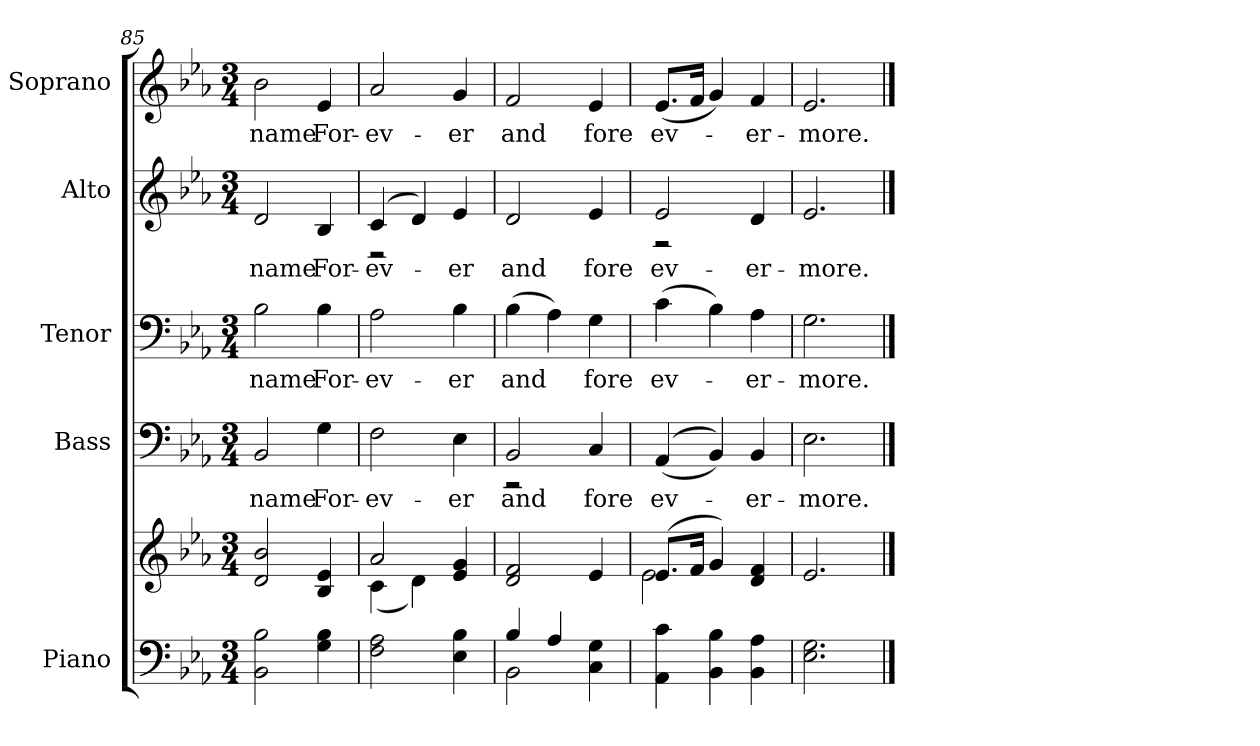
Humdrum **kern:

**kern	**kern	**kern	**text	**kern	**text	**kern	**text	**kern	**text
*part5	*part5	*part4	*part4	*part3	*part3	*part2	*part2	*part1	*part1
*staff6	*staff5	*staff4	*staff4	*staff3	*staff3	*staff2	*staff2	*staff1	*staff1
*I"Piano	*	*I"Bass	*	*I"Tenor	*	*I"Alto	*	*I"Soprano	*
*I'Pno.	*	*I'B.	*	*I'T.	*	*I'A.	*	*I'S.	*
!!LO:PB:g=z
*clefF4	*clefG2	*clefF4	*	*clefF4	*	*clefG2	*	*clefG2	*
*k[b-e-a-]	*k[b-e-a-]	*k[b-e-a-]	*	*k[b-e-a-]	*	*k[b-e-a-]	*	*k[b-e-a-]	*
*c:	*c:	*c:	*	*c:	*	*c:	*	*c:	*
*M3/4	*M3/4	*M3/4	*	*M3/4	*	*M3/4	*	*M3/4	*
=85	=85	=85	=85	=85	=85	=85	=85	=85	=85
!	!	!	!LO:LY:b:color=#000000	!	!	!	!	!	!
!	!	!	!	!	!LO:LY:b:color=#000000	!	!	!	!
!	!	!	!	!	!	!	!LO:LY:b:color=#000000	!	!
!	!	!	!	!	!	!	!	!	!LO:LY:b:color=#000000
2BB-i\ 2B-i	2di/ 2b-i	2BB-i/	name	2B-i\	name	2di/	name	2b-i\	name
!	!	!	!LO:LY:b:color=#000000	!	!	!	!	!	!
!	!	!	!	!	!LO:LY:b:color=#000000	!	!	!	!
!	!	!	!	!	!	!	!LO:LY:b:color=#000000	!	!
!	!	!	!	!	!	!	!	!	!LO:LY:b:color=#000000
4Gi\ 4B-i	4B-i/ 4e-i	4Gi\	For-	4B-i\	For-	4B-i/	For-	4e-i/	For-
=86	=86	=86	=86	=86	=86	=86	=86	=86	=86
*	*^	*	*	*	*	*	*	*	*
!	!	!	!	!LO:LY:b:color=#000000	!	!	!	!	!	!
!	!	!	!	!	!	!LO:LY:b:color=#000000	!	!	!	!
!	!	!	!	!	!	!	!	!LO:LY:b:color=#000000	!	!
*	*	*	*	*	*	*	*^	*	*	*
!	!	!	!	!	!	!	!	!	!	!	!LO:LY:b:color=#000000
2Fi\ 2A-i	2a-i/	(4ci\	2Fi\	-ev-	2A-i\	-ev-	(4ci/	2r	-ev-	2a-i/	-ev-
.	.	4di\)	.	.	.	.	4di/)	.	.	.	.
!	!	!	!	!LO:LY:b:color=#000000	!	!	!	!	!	!	!
!	!	!	!	!	!	!LO:LY:b:color=#000000	!	!	!	!	!
!	!	!	!	!	!	!	!	!	!LO:LY:b:color=#000000	!	!
!	!	!	!	!	!	!	!	!	!	!	!LO:LY:b:color=#000000
4E-i\ 4B-i	4e-i/ 4gi	4ryy	4E-i\	-er	4B-i\	-er	4e-i/	4ryy	-er	4gi/	-er
*	*v	*v	*	*	*	*	*v	*v	*	*	*
=87	=87	=87	=87	=87	=87	=87	=87	=87	=87
*^	*	*	*	*	*	*	*	*	*
*	*	*^	*	*	*	*	*^	*	*	*
!	!	!	!	!	!LO:LY:b:color=#000000	!	!	!	!	!	!	!
*	*	*v	*v	*^	*	*	*	*v	*v	*	*	*
*	*	*^	*	*	*	*	*	*^	*	*	*
!	!	!	!	!	!	!	!	!LO:LY:b:color=#000000	!	!	!	!	!
*	*	*v	*v	*	*	*	*	*	*v	*v	*	*	*
*	*	*^	*	*	*	*	*	*^	*	*	*
!	!	!	!	!	!	!	!	!	!	!	!LO:LY:b:color=#000000	!	!
*	*	*v	*v	*	*	*	*	*	*v	*v	*	*	*
*	*	*^	*	*	*	*	*	*^	*	*	*
!	!	!	!	!	!	!	!	!	!	!	!	!	!LO:LY:b:color=#000000
*	*	*v	*v	*	*	*	*	*	*v	*v	*	*	*
4B-i/	2BB-i\	2di/ 2fi	2BB-i/	2r	and	(4B-i\	and	2di/	and	2fi/	and
4A-i/	.	.	.	.	.	4A-i\)	.	.	.	.	.
!	!	!	!	!	!LO:LY:b:color=#000000	!	!	!	!	!	!
!	!	!	!	!	!	!	!LO:LY:b:color=#000000	!	!	!	!
!	!	!	!	!	!	!	!	!	!LO:LY:b:color=#000000	!	!
!	!	!	!	!	!	!	!	!	!	!	!LO:LY:b:color=#000000
4Ci\ 4Gi	4ryy	4e-i/	4Ci/	4ryy	fore	4Gi\	fore	4e-i/	fore	4e-i/	fore
*v	*v	*	*v	*v	*	*	*	*	*	*	*
!!LO:PB:g=z
=88	=88	=88	=88	=88	=88	=88	=88	=88	=88
*	*^	*	*	*	*	*	*	*	*
*^	*	*	*^	*	*	*	*	*	*	*
!	!	!	!	!	!	!LO:LY:b:color=#000000	!	!	!	!	!	!
*v	*v	*	*	*v	*v	*	*	*	*	*	*	*
*^	*	*	*^	*	*	*	*	*	*	*
!	!	!	!	!	!	!	!	!LO:LY:b:color=#000000	!	!	!	!
*v	*v	*	*	*v	*v	*	*	*	*	*	*	*
*^	*	*	*^	*	*	*	*	*	*	*
!	!	!	!	!	!	!	!	!	!	!LO:LY:b:color=#000000	!	!
*v	*v	*	*	*v	*v	*	*	*	*^	*	*	*
*^	*	*	*^	*	*	*	*	*	*	*	*
!	!	!	!	!	!	!	!	!	!	!	!	!	!LO:LY:b:color=#000000
*v	*v	*	*	*v	*v	*	*	*	*	*	*	*	*
4AA-i\ 4ci	(8.e-i/L	2e-i\	((4AA-i/	ev-	(4ci\	ev-	2e-i/	2r	ev-	(8.e-i/L	ev-
.	16fi/Jk	.	.	.	.	.	.	.	.	16fi/Jk	.
4BB-i\ 4B-i	4gi/)	.	4BB-i/))	.	4B-i\)	.	.	.	.	4gi/)	.
!	!	!	!	!LO:LY:b:color=#000000	!	!	!	!	!	!	!
!	!	!	!	!	!	!LO:LY:b:color=#000000	!	!	!	!	!
!	!	!	!	!	!	!	!	!	!LO:LY:b:color=#000000	!	!
!	!	!	!	!	!	!	!	!	!	!	!LO:LY:b:color=#000000
4BB-i\ 4A-i	4di/ 4fi	4ryy	4BB-i/	-er-	4A-i\	-er-	4di/	4ryy	-er-	4fi/	-er-
*	*v	*v	*	*	*	*	*v	*v	*	*	*
=89	=89	=89	=89	=89	=89	=89	=89	=89	=89
*	*^	*	*	*	*	*^	*	*	*
!	!	!	!	!LO:LY:b:color=#000000	!	!	!	!	!	!	!
*	*v	*v	*	*	*	*	*v	*v	*	*	*
*	*^	*	*	*	*	*^	*	*	*
!	!	!	!	!	!	!LO:LY:b:color=#000000	!	!	!	!	!
*	*v	*v	*	*	*	*	*v	*v	*	*	*
*	*^	*	*	*	*	*^	*	*	*
!	!	!	!	!	!	!	!	!	!LO:LY:b:color=#000000	!	!
*	*v	*v	*	*	*	*	*v	*v	*	*	*
*	*^	*	*	*	*	*^	*	*	*
!	!	!	!	!	!	!	!	!	!	!	!LO:LY:b:color=#000000
*	*v	*v	*	*	*	*	*v	*v	*	*	*
2.E-i\ 2.Gi	2.e-i/	2.E-i\	-more.	2.Gi\	-more.	2.e-i/	-more.	2.e-i/	-more.
==	==	==	==	==	==	==	==	==	==
*-	*-	*-	*-	*-	*-	*-	*-	*-	*-
